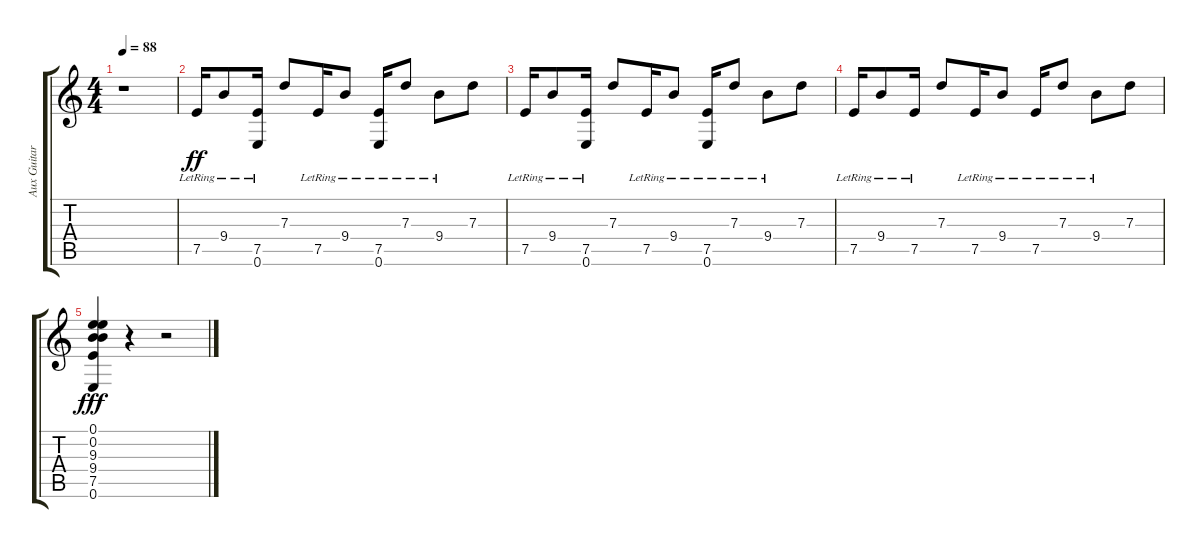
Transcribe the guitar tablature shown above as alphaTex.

\track ("Aux Guitar" "Aux Guitar") {instrument distortionguitar}
\staff {score tabs}
\tuning (E4 B3 G3 D3 A2 E2) {hide}
\ts (4 4)
\tempo 88
\clef g2
\ks c
r.1{dy fff} |
7.5{lr}.16{dy ff} 9.4{lr}.8 (7.5{lr} 0.6{lr}).16 7.3.8 7.5{lr}.16 9.4{lr}.8 (7.5{lr} 0.6{lr}).16 7.3{lr}.8 9.4{lr}.8 7.3.8 |
7.5{lr}.16 9.4{lr}.8 (7.5{lr} 0.6{lr}).16 7.3.8 7.5{lr}.16 9.4{lr}.8 (7.5{lr} 0.6{lr}).16 7.3{lr}.8 9.4{lr}.8 7.3.8 |
7.5{lr}.16 9.4{lr}.8 7.5{lr}.16 7.3.8 7.5{lr}.16 9.4{lr}.8 7.5{lr}.16 7.3{lr}.8 9.4{lr}.8 7.3.8 |
(0.1 0.2 9.3 9.4 7.5 0.6).4{dy fff} r.4 r.2
